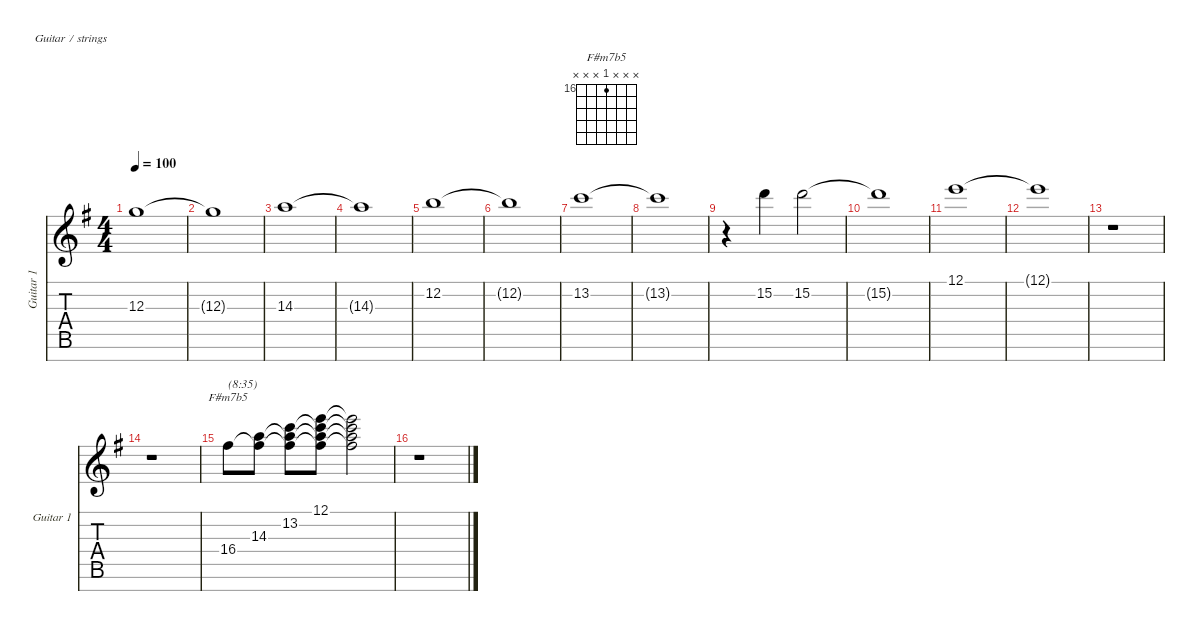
\defaultSystemsLayout 4
\hideDynamics
\bracketExtendMode nobrackets
\singleTrackTrackNamePolicy allsystems
\multiTrackTrackNamePolicy allsystems
\firstSystemTrackNameMode fullname
\otherSystemsTrackNameMode fullname
\otherSystemsTrackNameOrientation horizontal
\track ("Guitar 1" "od.guit.") {defaultSystemsLayout 2 instrument overdrivenguitar}
\staff {score tabs}
\tuning (E4 B3 G3 D3 A2 E2 B1)
\chord ("F#m7b5" x x x 16 x x x) {firstfret 16 showfingering false}
\ts (4 4)
\tempo 100
\clef g2
\scale
1.04153
\ks g
12.3{acc forcenatural}.1{dy mf beam Down} |
\scale
0.958466 12.3{t acc forcenatural}.1{beam Down} |
\scale
1.04153 14.3{acc forcenatural}.1{beam Down} |
\scale
0.958466 14.3{t acc forcenatural}.1{beam Down} |
\scale
1.04153 12.2{acc forcenatural}.1{beam Down} |
\scale
0.958466 12.2{t acc forcenatural}.1{beam Down} |
\scale
1.04153 13.2{acc forcenatural}.1{beam Down} |
\scale
0.958466 13.2{t acc forcenatural}.1{beam Down} |
\scale
1.04153 r.4{beam Down} 15.2{acc forcenatural}.4{beam Down} 15.2{acc forcenatural}.2{beam Down} |
\scale
0.958466 15.2{t acc forcenatural}.1{beam Down} |
\scale
1.04153 12.1{acc forcenatural}.1{beam Down} |
\scale
0.958466 12.1{t acc forcenatural}.1{beam Down} |
\scale
1.04153 r.1{beam Down} |
\scale
0.958466 r.1{beam Down} |
\scale
1.04153 16.4{acc #}.8{ch "F#m7b5" txt "(8:35)" instrument overdrivenguitar beam Down} (14.3{acc forcenatural} 16.4{t acc #}).8{beam Down} (13.2{acc forcenatural} 14.3{t acc forcenatural} 16.4{t acc #}).8{beam Down} (12.1{acc forcenatural} 13.2{t acc forcenatural} 14.3{t acc forcenatural} 16.4{t acc #}).8{beam Down} (12.1{t acc forcenatural} 13.2{t acc forcenatural} 14.3{t acc forcenatural} 16.4{t acc #}).2{beam Down} |
\scale
0.958466 r.1{beam Down}
